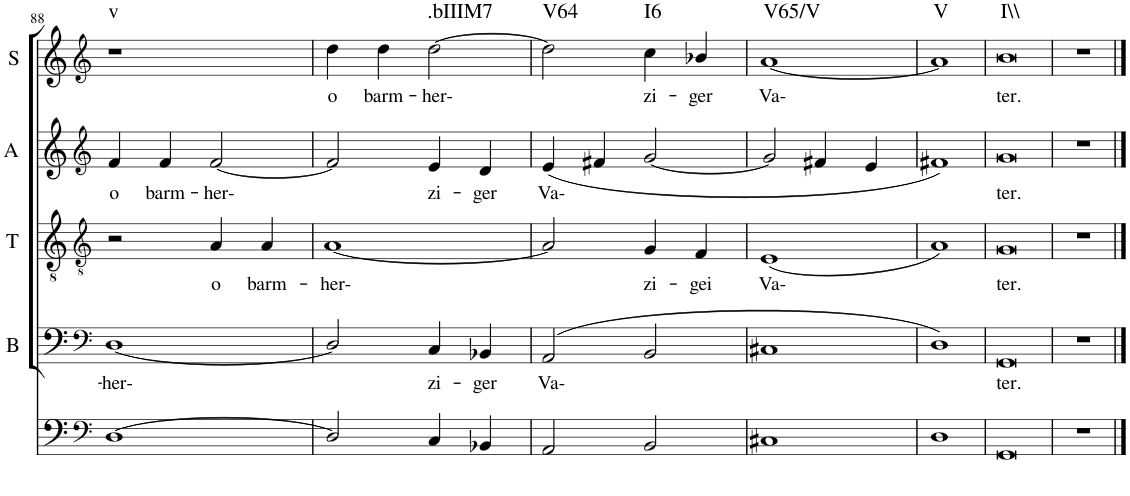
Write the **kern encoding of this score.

**kern	**kern	**text	**kern	**text	**kern	**text	**kern	**text	**harte
*part5	*part4	*part4	*part3	*part3	*part2	*part2	*part1	*part1	*part1
*staff5	*staff4	*staff4	*staff3	*staff3	*staff2	*staff2	*staff1	*staff1	*
*I"Continuo	*I"Bass	*	*I"Tenor	*	*I"Alto	*	*I"Soprano	*	*
*	*I'B	*	*I'T	*	*I'A	*	*I'S	*	*
!!LO:PB:g=z
*clefF4	*clefF4	*	*clefGv2	*	*clefG2	*	*clefG2	*	*
*k[]	*k[]	*	*k[]	*	*k[]	*	*k[]	*	*
*	*	*	*M4/4	*	*M4/4	*	*M4/4	*	*
=88	=88	=88	=88	=88	=88	=88	=88	=88	=88
!	!	!LO:LY:b	!	!	!	!LO:LY:b	!	!	!LO:H:kt=v
[1D	[1D	her-	2r	.	4f/	o	1r	.	N
!	!	!	!	!	!	!LO:LY:b	!	!	!
.	.	.	.	.	4f/	barm-	.	.	.
!	!	!	!	!LO:LY:b	!	!LO:LY:b	!	!	!
.	.	.	4A/	o	[2f/	her-	.	.	.
!	!	!	!	!LO:LY:b	!	!	!	!	!
.	.	.	4A/	barm-	.	.	.	.	.
=89	=89	=89	=89	=89	=89	=89	=89	=89	=89
!	!	!	!	!LO:LY:b	!	!	!	!LO:LY:b	!
2D/]	2D/]	.	[1A	her-	2f/]	.	4dd\	o	.
!	!	!	!	!	!	!	!	!LO:LY:b	!
.	.	.	.	.	.	.	4dd\	barm-	.
!	!	!LO:LY:b	!	!	!	!LO:LY:b	!	!LO:LY:b	!LO:H:kt=.bIIIM7
4C/	4C/	zi-	.	.	4e/	zi-	[2dd\	her-	N
!	!	!LO:LY:b	!	!	!	!LO:LY:b	!	!	!
4BB-X/	4BB-X/	ger	.	.	4d/	ger	.	.	.
=90	=90	=90	=90	=90	=90	=90	=90	=90	=90
!	!	!LO:LY:b	!	!	!	!LO:LY:b	!	!	!LO:H:kt=V64
2AA/	(2AA/	Va-	2A/]	.	(4e/	Va-	2dd\]	.	N
.	.	.	.	.	4f#X/	.	.	.	.
!	!	!	!	!LO:LY:b	!	!	!	!LO:LY:b	!LO:H:kt=I6
2BB/	2BB/	.	4G/	zi-	[2g/	.	4cc\	zi-	N
!	!	!	!	!LO:LY:b	!	!	!	!LO:LY:b	!
.	.	.	4F/	gei	.	.	4b-X/	ger	.
=91	=91	=91	=91	=91	=91	=91	=91	=91	=91
!	!	!	!	!LO:LY:b	!	!	!	!LO:LY:b	!LO:H:kt=V65/V
1C#X	1C#X	.	(1E	Va-	2g/]	.	[1a	Va-	N
.	.	.	.	.	4f#X/	.	.	.	.
.	.	.	.	.	4e/	.	.	.	.
=92	=92	=92	=92	=92	=92	=92	=92	=92	=92
!	!	!	!	!	!	!	!	!	!LO:H:kt=V
1D	1D)	.	1A)	.	1f#X)	.	1a]	.	N
=93	=93	=93	=93	=93	=93	=93	=93	=93	=93
!	!	!LO:LY:b	!	!LO:LY:b	!	!LO:LY:b	!	!LO:LY:b	!LO:H:kt=I\\
[1GG	[1GG	ter.	[1G	ter.	[1g	ter.	[1b	ter.	N
=94	=94	=94	=94	=94	=94	=94	=94	=94	=94
1r	1r	.	1r	.	1r	.	1r	.	.
1GG]	1GG]	.	1G]	.	1g]	.	1b]	.	.
==	==	==	==	==	==	==	==	==	==
*-	*-	*-	*-	*-	*-	*-	*-	*-	*-
